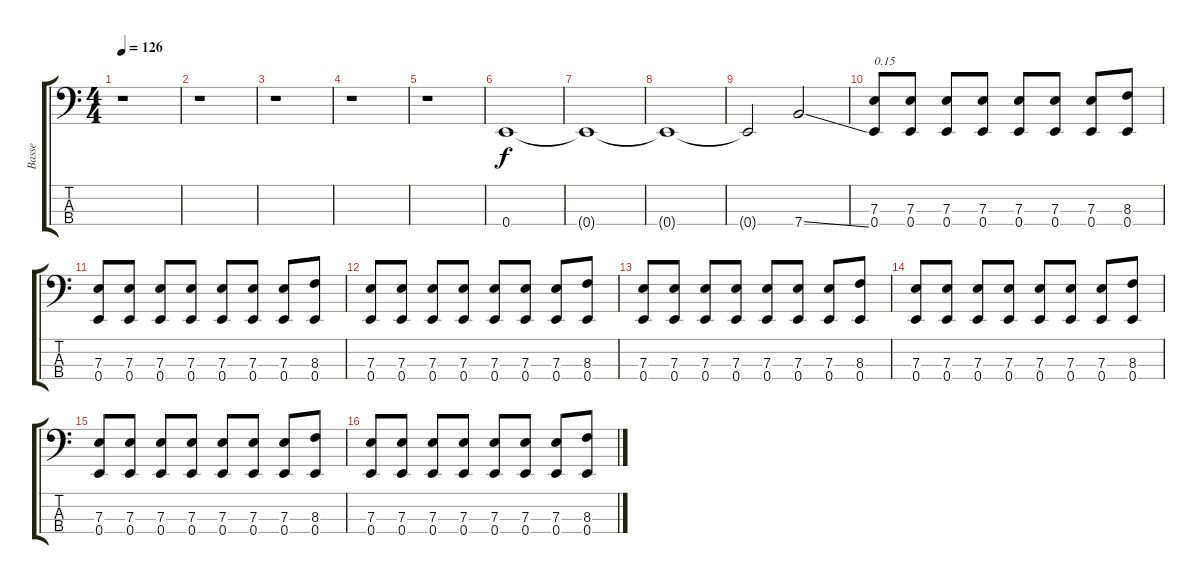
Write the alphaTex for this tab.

\track ("Basse" "Basse") {instrument electricbassfinger}
\staff {score tabs}
\tuning (G2 D2 A1 E1) {hide}
\ts (4 4)
\tempo 126
\clef f4
\ks c
r.1{dy f instrument electricbassfinger} |
r.1 |
r.1 |
r.1 |
r.1 |
0.4.1 |
0.4{t}.1 |
0.4{t}.1 |
0.4{t}.2 7.4{ss}.2 |
(7.3 0.4).8{txt "0.15"} (7.3 0.4).8 (7.3 0.4).8 (7.3 0.4).8 (7.3 0.4).8 (7.3 0.4).8 (7.3 0.4).8 (8.3 0.4).8 |
(7.3 0.4).8 (7.3 0.4).8 (7.3 0.4).8 (7.3 0.4).8 (7.3 0.4).8 (7.3 0.4).8 (7.3 0.4).8 (8.3 0.4).8 |
(7.3 0.4).8 (7.3 0.4).8 (7.3 0.4).8 (7.3 0.4).8 (7.3 0.4).8 (7.3 0.4).8 (7.3 0.4).8 (8.3 0.4).8 |
(7.3 0.4).8 (7.3 0.4).8 (7.3 0.4).8 (7.3 0.4).8 (7.3 0.4).8 (7.3 0.4).8 (7.3 0.4).8 (8.3 0.4).8 |
(7.3 0.4).8 (7.3 0.4).8 (7.3 0.4).8 (7.3 0.4).8 (7.3 0.4).8 (7.3 0.4).8 (7.3 0.4).8 (8.3 0.4).8 |
(7.3 0.4).8 (7.3 0.4).8 (7.3 0.4).8 (7.3 0.4).8 (7.3 0.4).8 (7.3 0.4).8 (7.3 0.4).8 (8.3 0.4).8 |
(7.3 0.4).8 (7.3 0.4).8 (7.3 0.4).8 (7.3 0.4).8 (7.3 0.4).8 (7.3 0.4).8 (7.3 0.4).8 (8.3 0.4).8
